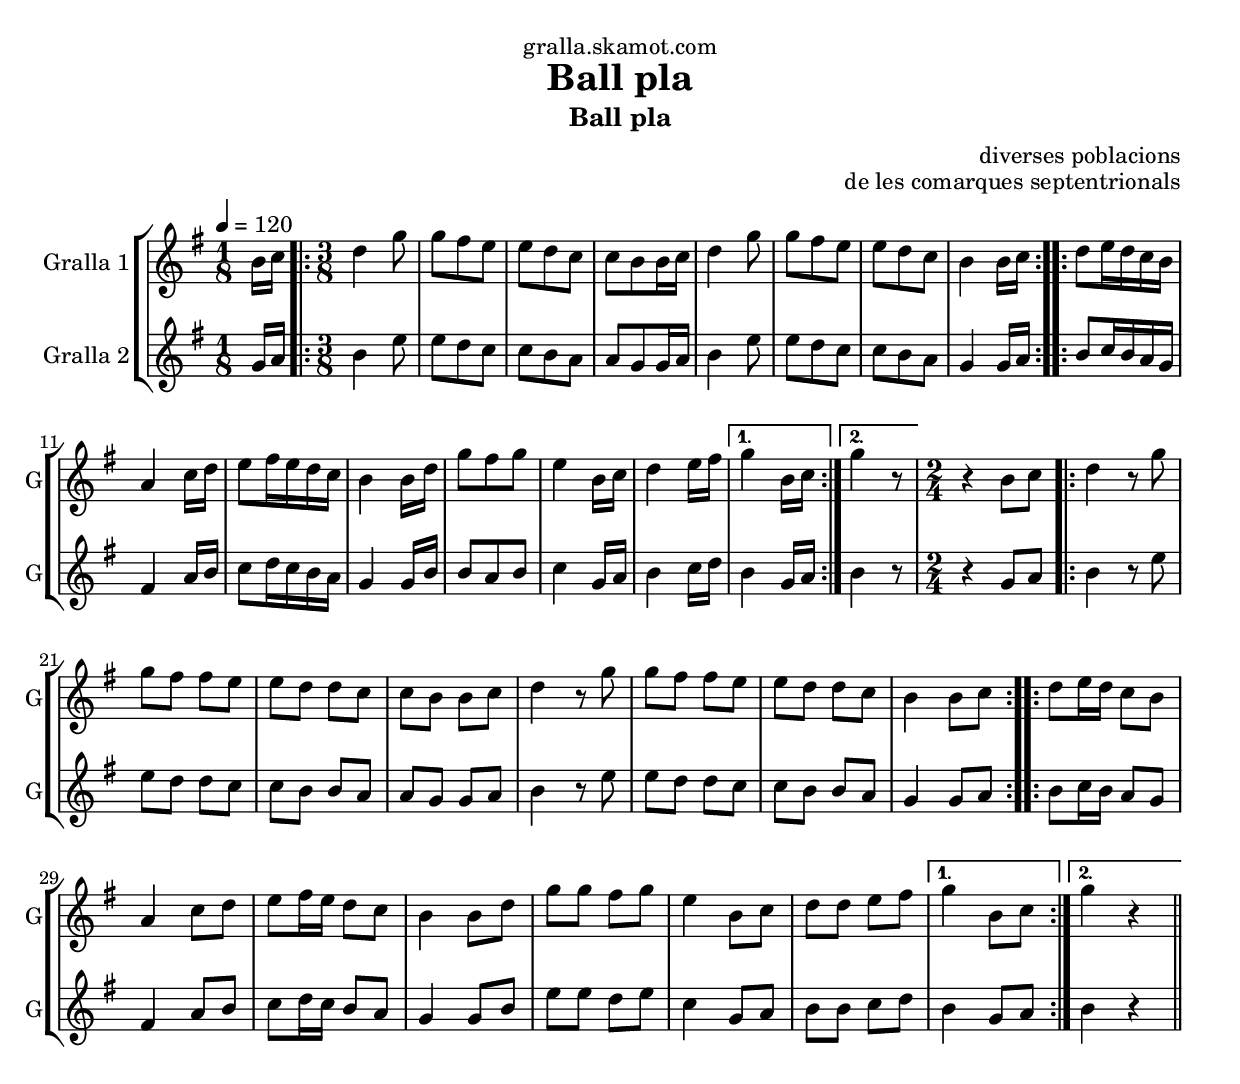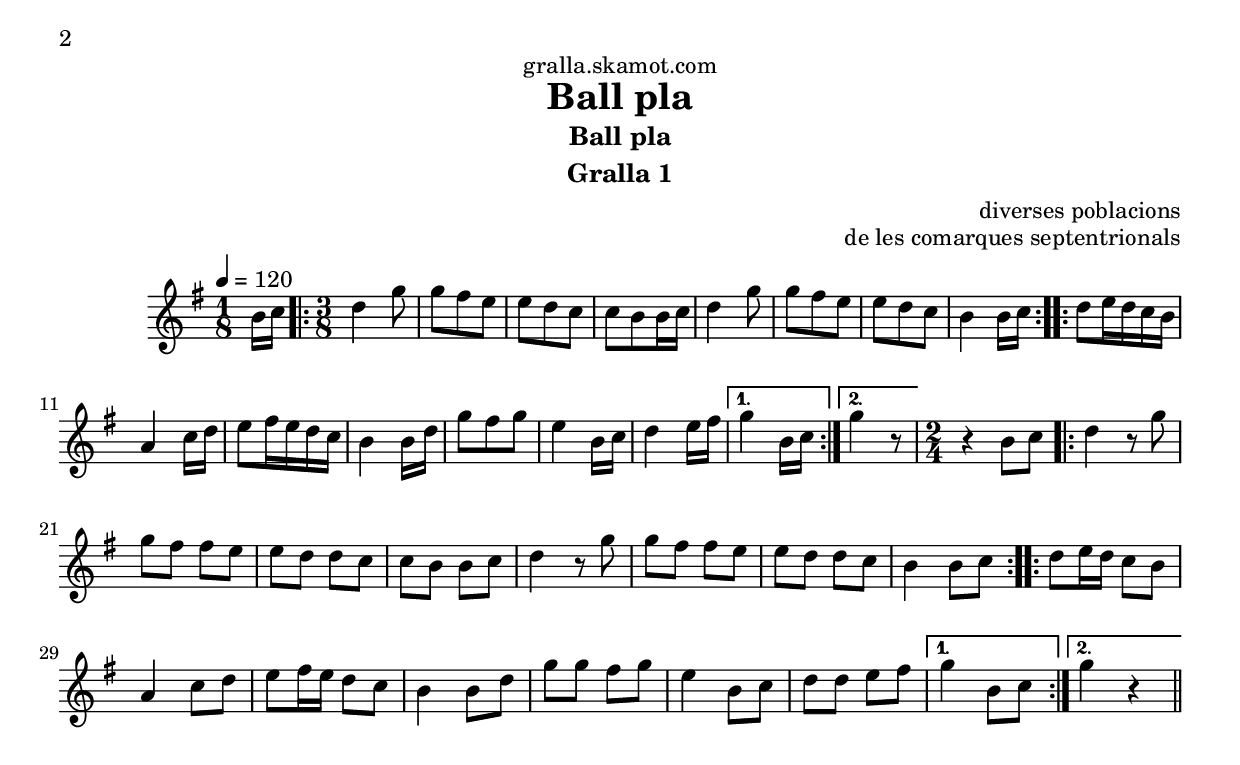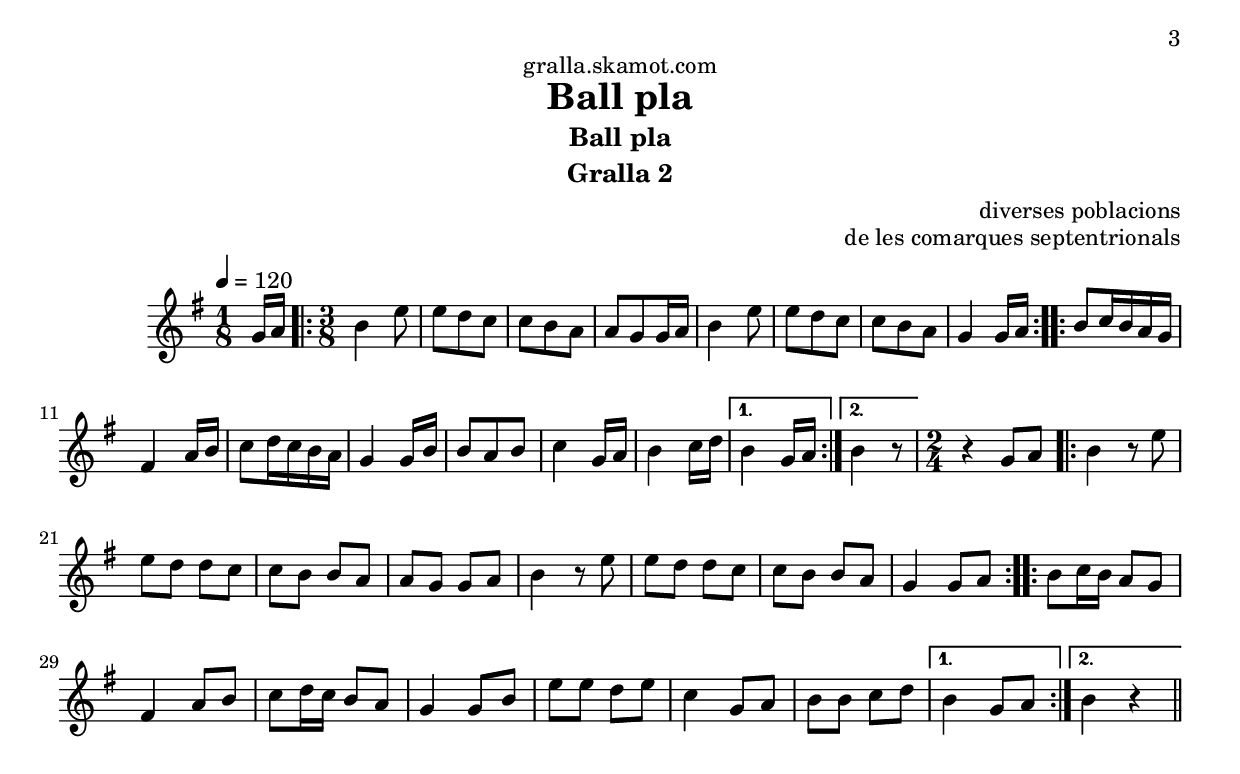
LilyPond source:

\version "2.16.2"

\header {
  dedication="gralla.skamot.com"
  title="Ball pla"
  subtitle="Ball pla"
  subsubtitle=""
  poet=""
  meter=""
  piece=""
  composer=""
  arranger="diverses poblacions"
  opus="de les comarques septentrionals"
  instrument=""
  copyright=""
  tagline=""
}

liniaroAa =
\relative b'
{
  \tempo 4=120
  \clef treble
  \key g \major
  \time 1/8
  b16 c  |
  \time 3/8   \repeat volta 2 { d4 g8  |
  g8 fis e  |
  e8 d c  |
  %05
  c8 b b16 c  |
  d4 g8  |
  g8 fis e  |
  e8 d c  |
  b4 b16 c  | }
  %10
  \repeat volta 2 { d8 e16 d c b  |
  a4 c16 d  |
  e8 fis16 e d c  |
  b4 b16 d  |
  g8 fis g  |
  %15
  e4 b16 c  |
  d4 e16 fis }
  \alternative { { g4 b,16 c }
  { g'4 r8 } }
  \time 2/4   r4 b,8 c  |
  %20
  \repeat volta 2 { d4 r8 g  |
  g8 fis fis e  |
  e8 d d c  |
  c8 b b c  |
  d4 r8 g  |
  %25
  g8 fis fis e  |
  e8 d d c  |
  b4 b8 c  | }
  \repeat volta 2 { d8 e16 d c8 b  |
  a4 c8 d  |
  %30
  e8 fis16 e d8 c  |
  b4 b8 d  |
  g8 g fis g  |
  e4 b8 c  |
  d8 d e fis }
  %35
  \alternative { { g4 b,8 c }
  { g'4 r } } \bar "||"
}

liniaroAb =
\relative g'
{
  \tempo 4=120
  \clef treble
  \key g \major
  \time 1/8
  g16 a  |
  \time 3/8   \repeat volta 2 { b4 e8  |
  e8 d c  |
  c8 b a  |
  %05
  a8 g g16 a  |
  b4 e8  |
  e8 d c  |
  c8 b a  |
  g4 g16 a  | }
  %10
  \repeat volta 2 { b8 c16 b a g  |
  fis4 a16 b  |
  c8 d16 c b a  |
  g4 g16 b  |
  b8 a b  |
  %15
  c4 g16 a  |
  b4 c16 d }
  \alternative { { b4 g16 a }
  { b4 r8 } }
  \time 2/4   r4 g8 a  |
  %20
  \repeat volta 2 { b4 r8 e  |
  e8 d d c  |
  c8 b b a  |
  a8 g g a  |
  b4 r8 e  |
  %25
  e8 d d c  |
  c8 b b a  |
  g4 g8 a  | }
  \repeat volta 2 { b8 c16 b a8 g  |
  fis4 a8 b  |
  %30
  c8 d16 c b8 a  |
  g4 g8 b  |
  e8 e d e  |
  c4 g8 a  |
  b8 b c d }
  %35
  \alternative { { b4 g8 a }
  { b4 r } } \bar "||"
}

\bookpart {
  \score {
    \new StaffGroup {
      \override Score.RehearsalMark #'self-alignment-X = #LEFT
      <<
        \new Staff \with {instrumentName = #"Gralla 1" shortInstrumentName = #"G"} \liniaroAa
        \new Staff \with {instrumentName = #"Gralla 2" shortInstrumentName = #"G"} \liniaroAb
      >>
    }
    \layout {}
  }
  \score { \unfoldRepeats
    \new StaffGroup {
      \override Score.RehearsalMark #'self-alignment-X = #LEFT
      <<
        \new Staff \with {instrumentName = #"Gralla 1" shortInstrumentName = #"G"} \liniaroAa
        \new Staff \with {instrumentName = #"Gralla 2" shortInstrumentName = #"G"} \liniaroAb
      >>
    }
    \midi {
      \set Staff.midiInstrument = "oboe"
      \set DrumStaff.midiInstrument = "drums"
    }
  }
}

\bookpart {
  \header {instrument="Gralla 1"}
  \score {
    \new StaffGroup {
      \override Score.RehearsalMark #'self-alignment-X = #LEFT
      <<
        \new Staff \liniaroAa
      >>
    }
    \layout {}
  }
  \score { \unfoldRepeats
    \new StaffGroup {
      \override Score.RehearsalMark #'self-alignment-X = #LEFT
      <<
        \new Staff \liniaroAa
      >>
    }
    \midi {
      \set Staff.midiInstrument = "oboe"
      \set DrumStaff.midiInstrument = "drums"
    }
  }
}

\bookpart {
  \header {instrument="Gralla 2"}
  \score {
    \new StaffGroup {
      \override Score.RehearsalMark #'self-alignment-X = #LEFT
      <<
        \new Staff \liniaroAb
      >>
    }
    \layout {}
  }
  \score { \unfoldRepeats
    \new StaffGroup {
      \override Score.RehearsalMark #'self-alignment-X = #LEFT
      <<
        \new Staff \liniaroAb
      >>
    }
    \midi {
      \set Staff.midiInstrument = "oboe"
      \set DrumStaff.midiInstrument = "drums"
    }
  }
}

